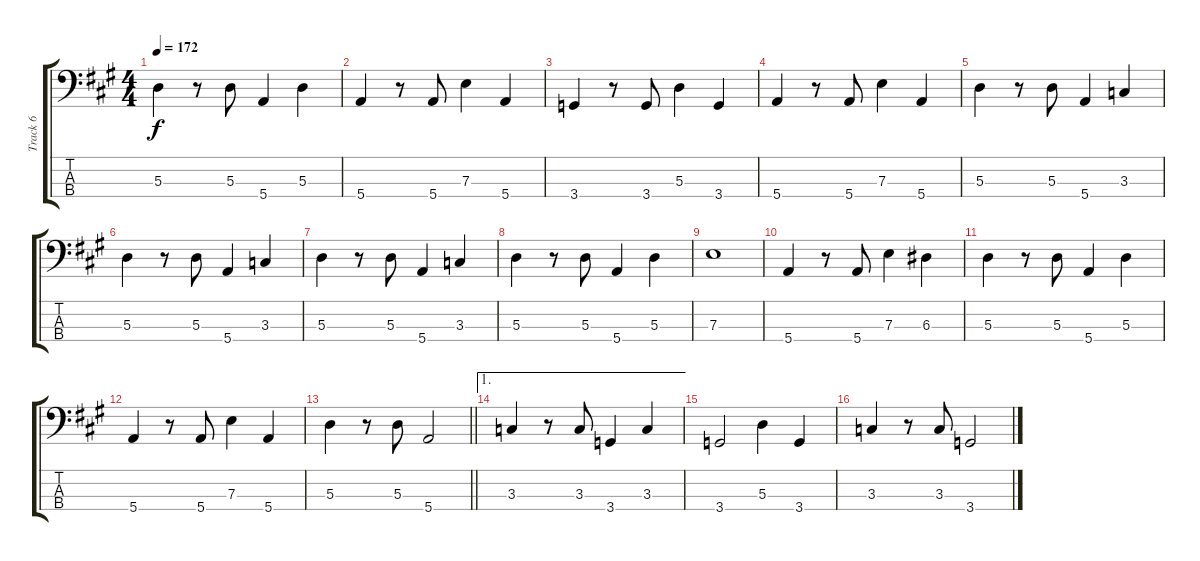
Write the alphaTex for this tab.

\track ("Track 6" "Track 6") {instrument electricbassfinger}
\staff {score tabs}
\tuning (G2 D2 A1 E1) {hide}
\ts (4 4)
\tempo 172
\clef f4
\ks a
5.3.4{dy f} r.8 5.3.8 5.4.4 5.3.4 |
5.4.4 r.8 5.4.8 7.3.4 5.4.4 |
3.4.4 r.8 3.4.8 5.3.4 3.4.4 |
5.4.4 r.8 5.4.8 7.3.4 5.4.4 |
5.3.4 r.8 5.3.8 5.4.4 3.3.4 |
5.3.4 r.8 5.3.8 5.4.4 3.3.4 |
5.3.4 r.8 5.3.8 5.4.4 3.3.4 |
5.3.4 r.8 5.3.8 5.4.4 5.3.4 |
7.3.1 |
5.4.4 r.8 5.4.8 7.3.4 6.3.4 |
5.3.4 r.8 5.3.8 5.4.4 5.3.4 |
5.4.4 r.8 5.4.8 7.3.4 5.4.4 |
\barLineRight lightlight
5.3.4 r.8 5.3.8 5.4.2 |
\ae 1
3.3.4 r.8 3.3.8 3.4.4 3.3.4 |
3.4.2 5.3.4 3.4.4 |
3.3.4 r.8 3.3.8 3.4.2
